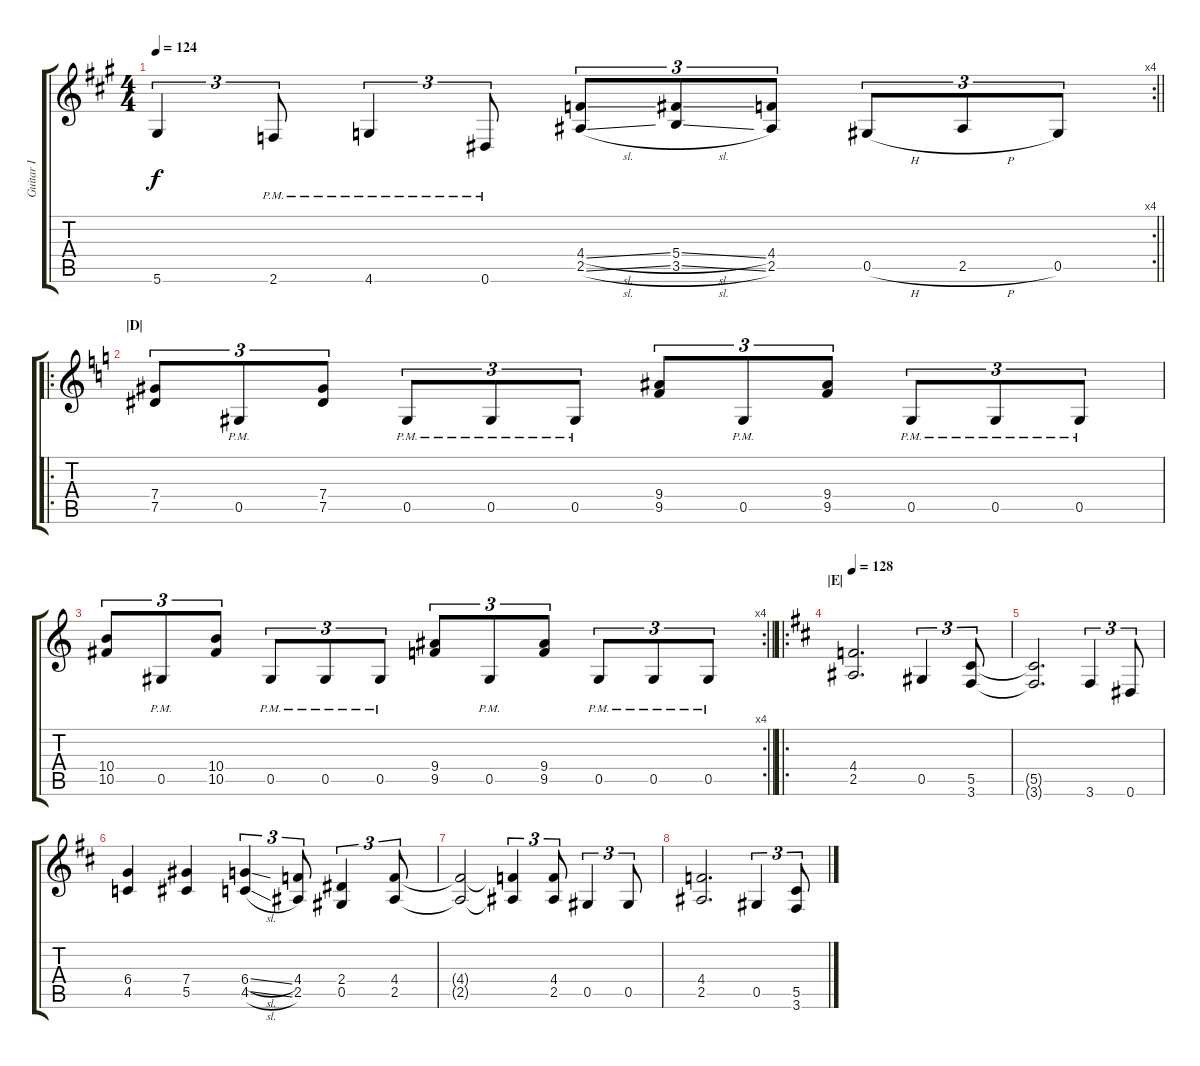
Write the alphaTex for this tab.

\track ("Guitar I" "Guitar I") {instrument distortionguitar}
\staff {score tabs}
\tuning (Eb4 Bb3 Gb3 Db3 Ab2 Eb2) {hide}
\rc 4
\ts (4 4)
\tempo 124
\clef g2
\barLineRight lightlight
\ks f#minor
5.6{t}.4{tu (3 2) dy f} 2.6{pm}.8{tu (3 2)} 4.6{pm}.4{tu (3 2)} 0.6{pm}.8{tu (3 2)} (4.4{sl} 2.5{sl}).8{tu (3 2)} (5.4{sl} 3.5{sl}).8{tu (3 2)} (4.4 2.5).8{tu (3 2)} 0.5{h}.8{tu (3 2)} 2.5{h}.8{tu (3 2)} 0.5.8{tu (3 2)} |
\ro
\section ("" "|D|")
\ks aminor
(7.4 7.5).8{tu (3 2)} 0.5{pm}.8{tu (3 2)} (7.4 7.5).8{tu (3 2)} 0.5{pm}.8{tu (3 2)} 0.5{pm}.8{tu (3 2)} 0.5{pm}.8{tu (3 2)} (9.4 9.5).8{tu (3 2)} 0.5{pm}.8{tu (3 2)} (9.4 9.5).8{tu (3 2)} 0.5{pm}.8{tu (3 2)} 0.5{pm}.8{tu (3 2)} 0.5{pm}.8{tu (3 2)} |
\rc 4
\barLineRight lightlight
(10.4 10.5).8{tu (3 2)} 0.5{pm}.8{tu (3 2)} (10.4 10.5).8{tu (3 2)} 0.5{pm}.8{tu (3 2)} 0.5{pm}.8{tu (3 2)} 0.5{pm}.8{tu (3 2)} (9.4 9.5).8{tu (3 2)} 0.5{pm}.8{tu (3 2)} (9.4 9.5).8{tu (3 2)} 0.5{pm}.8{tu (3 2)} 0.5{pm}.8{tu (3 2)} 0.5{pm}.8{tu (3 2)} |
\ro
\section ("" "|E|")
\tempo 128
\ks bminor
(4.4 2.5).2{d} 0.5.4{tu (3 2)} (5.5 3.6).8{tu (3 2)} |
(5.5{t} 3.6{t}).2{d} 3.6.4{tu (3 2)} 0.6.8{tu (3 2)} |
(6.4 4.5).4 (7.4 5.5).4 (6.4{sl} 4.5{sl}).4{tu (3 2)} (4.4 2.5).8{tu (3 2)} (2.4 0.5).4{tu (3 2)} (4.4 2.5).8{tu (3 2)} |
(4.4{t} 2.5{t}).2 (4.4{t} 2.5{t}).4{tu (3 2)} (4.4 2.5).8{tu (3 2)} 0.5.4{tu (3 2)} 0.5.8{tu (3 2)} |
(4.4 2.5).2{d} 0.5.4{tu (3 2)} (5.5 3.6).8{tu (3 2)}
